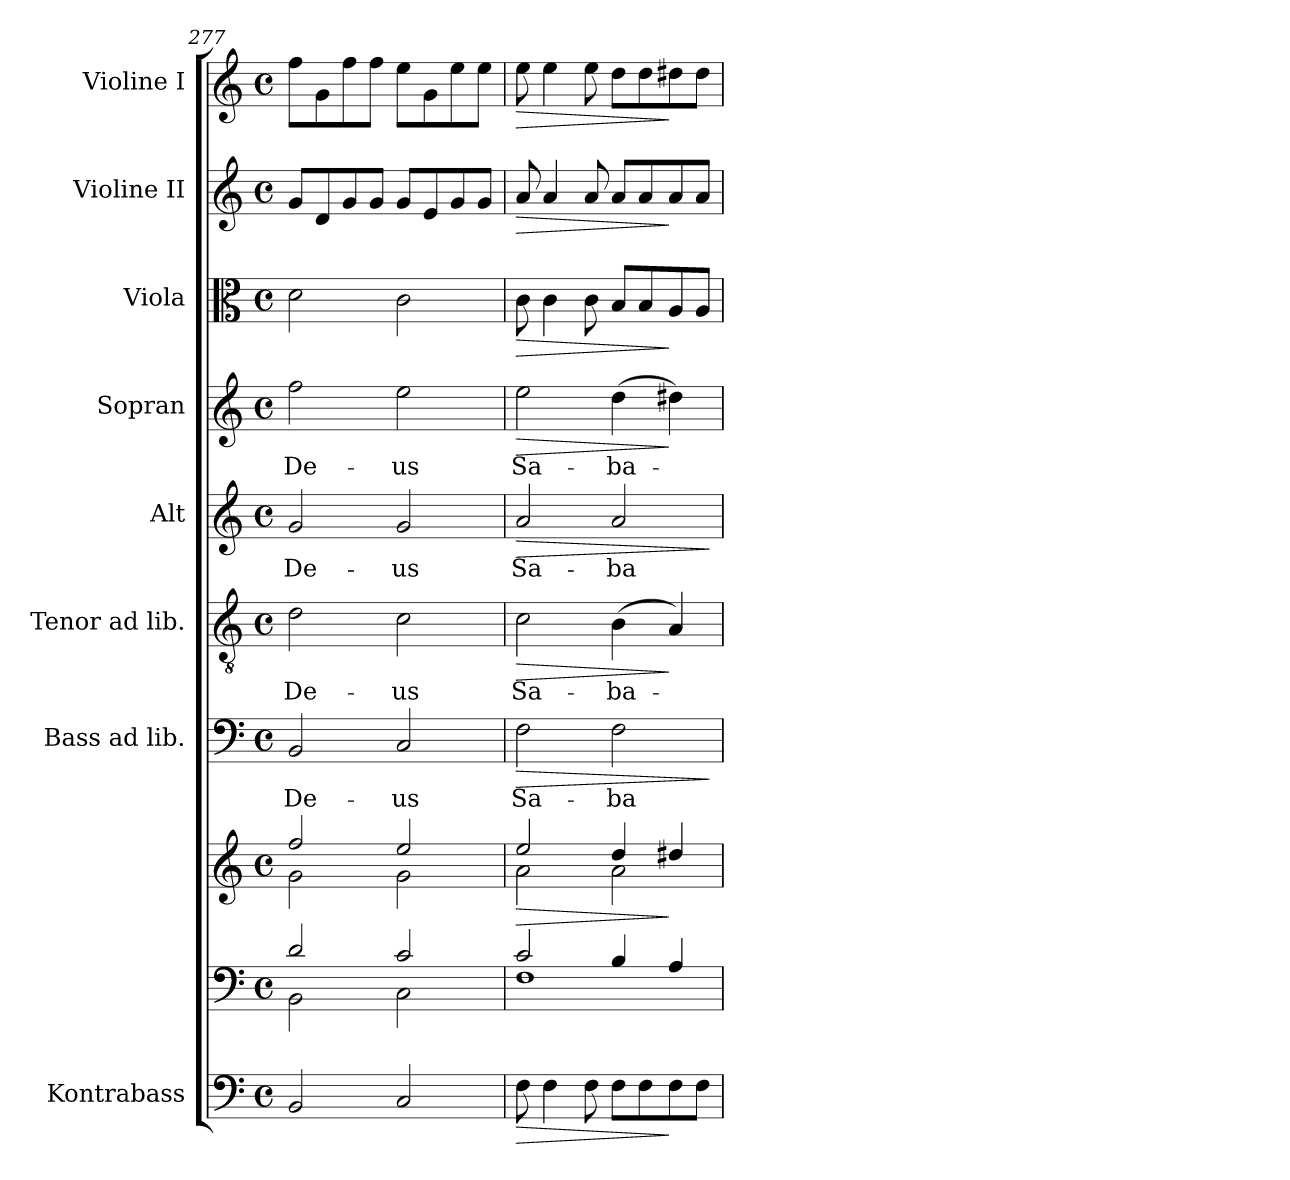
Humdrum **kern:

**kern	**dynam	**kern	**kern	**dynam	**kern	**text	**dynam	**kern	**text	**dynam	**kern	**text	**dynam	**kern	**text	**dynam	**kern	**dynam	**kern	**dynam	**kern	**dynam
*part9	*part9	*part8	*part8	*part8	*part7	*part7	*part7	*part6	*part6	*part6	*part5	*part5	*part5	*part4	*part4	*part4	*part3	*part3	*part2	*part2	*part1	*part1
*staff10	*staff10	*staff9	*staff8	*staff8/9	*staff7	*staff7	*staff7	*staff6	*staff6	*staff6	*staff5	*staff5	*staff5	*staff4	*staff4	*staff4	*staff3	*staff3	*staff2	*staff2	*staff1	*staff1
*I"Kontrabass	*	*	*	*	*I"Bass ad lib.	*	*	*I"Tenor ad lib.	*	*	*I"Alt	*	*	*I"Sopran	*	*	*I"Viola	*	*I"Violine II	*	*I"Violine I	*
*I'Kb.	*	*	*	*	*I'B.	*	*	*I'T.	*	*	*I'A.	*	*	*I'S.	*	*	*I'Vla.	*	*I'Vl. II	*	*I'Vl. I	*
*clefF4	*	*clefF4	*clefG2	*	*clefF4	*	*	*clefGv2	*	*	*clefG2	*	*	*clefG2	*	*	*clefC3	*	*clefG2	*	*clefG2	*
*ITrd7c12	*	*	*	*	*	*	*	*	*	*	*	*	*	*	*	*	*	*	*	*	*	*
*k[]	*	*k[]	*k[]	*	*k[]	*	*	*k[]	*	*	*k[]	*	*	*k[]	*	*	*k[]	*	*k[]	*	*k[]	*
*C:	*	*C:	*C:	*	*C:	*	*	*C:	*	*	*C:	*	*	*C:	*	*	*C:	*	*C:	*	*C:	*
*M4/4	*	*M4/4	*M4/4	*	*M4/4	*	*	*M4/4	*	*	*M4/4	*	*	*M4/4	*	*	*M4/4	*	*M4/4	*	*M4/4	*
*met(c)	*	*met(c)	*met(c)	*	*met(c)	*	*	*met(c)	*	*	*met(c)	*	*	*met(c)	*	*	*met(c)	*	*met(c)	*	*met(c)	*
=277	=277	=277	=277	=277	=277	=277	=277	=277	=277	=277	=277	=277	=277	=277	=277	=277	=277	=277	=277	=277	=277	=277
*	*	*^	*^	*	*	*	*	*	*	*	*	*	*	*	*	*	*	*	*	*	*	*
!	!	!	!	!	!	!	!	!LO:LY:b	!	!	!LO:LY:b	!	!	!LO:LY:b	!	!	!LO:LY:b	!	!	!	!	!	!	!
2BBB/	.	2d/	2BB\	2ff/	2g\	.	2BB/	De-	.	2d\	De-	.	2g/	De-	.	2ff\	De-	.	2d\	.	8g/L	.	8ff\L	.
.	.	.	.	.	.	.	.	.	.	.	.	.	.	.	.	.	.	.	.	.	8d/	.	8g\	.
.	.	.	.	.	.	.	.	.	.	.	.	.	.	.	.	.	.	.	.	.	8g/	.	8ff\	.
.	.	.	.	.	.	.	.	.	.	.	.	.	.	.	.	.	.	.	.	.	8g/J	.	8ff\J	.
!	!	!	!	!	!	!	!	!LO:LY:b	!	!	!LO:LY:b	!	!	!LO:LY:b	!	!	!LO:LY:b	!	!	!	!	!	!	!
2CC/	.	2c/	2C\	2ee/	2g\	.	2C/	-us	.	2c\	-us	.	2g/	-us	.	2ee\	-us	.	2c\	.	8g/L	.	8ee\L	.
.	.	.	.	.	.	.	.	.	.	.	.	.	.	.	.	.	.	.	.	.	8e/	.	8g\	.
.	.	.	.	.	.	.	.	.	.	.	.	.	.	.	.	.	.	.	.	.	8g/	.	8ee\	.
.	.	.	.	.	.	.	.	.	.	.	.	.	.	.	.	.	.	.	.	.	8g/J	.	8ee\J	.
!!LO:PB:g=z
=278	=278	=278	=278	=278	=278	=278	=278	=278	=278	=278	=278	=278	=278	=278	=278	=278	=278	=278	=278	=278	=278	=278	=278	=278
!	!LO:HP:b	!	!	!	!	!LO:HP:b	!	!LO:LY:b	!LO:HP:b	!	!LO:LY:b	!LO:HP:b	!	!LO:LY:b	!LO:HP:b	!	!LO:LY:b	!LO:HP:b	!	!LO:HP:b	!	!LO:HP:b	!	!LO:HP:b
8FF\	>	2c/	1F	2ee/	2a\	>	2F\	Sa-	>	2c\	Sa-	>	2a/	Sa-	>	2ee\	Sa-	>	8c\	>	8a/	>	8ee\	>
4FF\	.	.	.	.	.	.	.	.	.	.	.	.	.	.	.	.	.	.	4c\	.	4a/	.	4ee\	.
8FF\	.	.	.	.	.	.	.	.	.	.	.	.	.	.	.	.	.	.	8c\	.	8a/	.	8ee\	.
!	!	!	!	!	!	!	!	!LO:LY:b	!	!	!LO:LY:b	!	!	!LO:LY:b	!	!	!LO:LY:b	!	!	!	!	!	!	!
8FF\L	.	4B/	.	4dd/	2a\	.	2F\	-ba-	.	(>4B\	-ba-	.	2a/	-ba-	.	(>4dd\	-ba-	.	8B/L	.	8a/L	.	8dd\L	.
8FF\	.	.	.	.	.	.	.	.	.	.	.	.	.	.	.	.	.	.	8B/	.	8a/	.	8dd\	.
8FF\	]	4A/	.	4dd#X/	.	]	.	.	.	4A/)	.	]	.	.	.	4dd#X\)	.	]	8A/	]	8a/	]	8dd#X\	]
8FF\J	.	.	.	.	.	.	.	.	.	.	.	.	.	.	.	.	.	.	8A/J	.	8a/J	.	8dd#\J	.
*	*	*v	*v	*	*	*	*	*	*	*	*	*	*	*	*	*	*	*	*	*	*	*	*	*
*	*	*	*v	*v	*	*	*	*	*	*	*	*	*	*	*	*	*	*	*	*	*	*	*
.	.	.	.	.	.	.	]	.	.	.	.	.	]	.	.	.	.	.	.	.	.	.
=	=	=	=	=	=	=	=	=	=	=	=	=	=	=	=	=	=	=	=	=	=	=
*-	*-	*-	*-	*-	*-	*-	*-	*-	*-	*-	*-	*-	*-	*-	*-	*-	*-	*-	*-	*-	*-	*-
